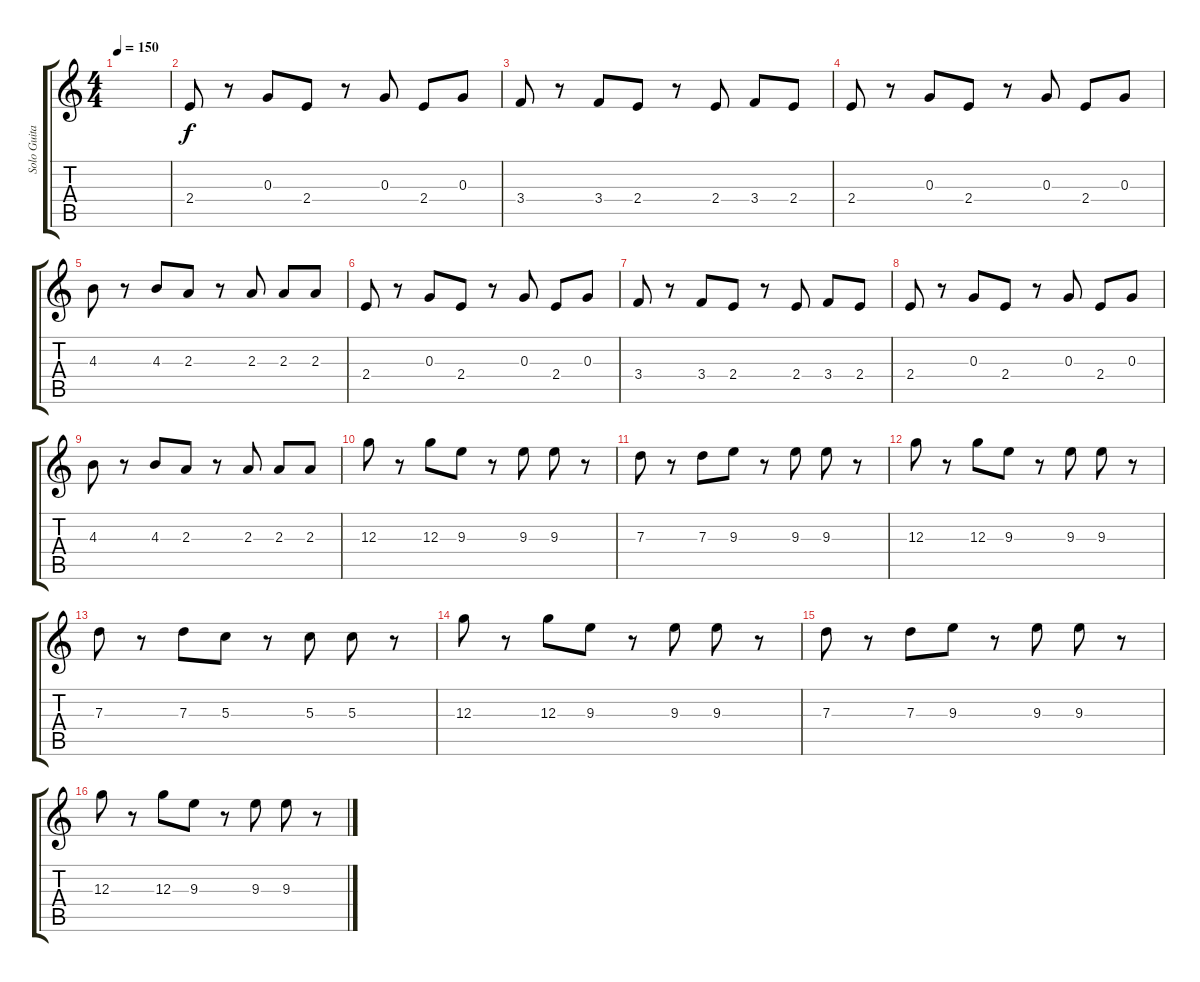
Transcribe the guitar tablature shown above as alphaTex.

\track ("Solo Guitar" "Solo Guita") {instrument electricguitarclean}
\staff {score tabs}
\tuning (E4 B3 G3 D3 A2 E2) {hide}
\ts (4 4)
\tempo 150
\clef g2
\ks c
|
2.4.8 r.8 0.3.8 2.4.8 r.8 0.3.8 2.4.8 0.3.8 |
3.4.8 r.8 3.4.8 2.4.8 r.8 2.4.8 3.4.8 2.4.8 |
2.4.8 r.8 0.3.8 2.4.8 r.8 0.3.8 2.4.8 0.3.8 |
4.3.8 r.8 4.3.8 2.3.8 r.8 2.3.8 2.3.8 2.3.8 |
2.4.8 r.8 0.3.8 2.4.8 r.8 0.3.8 2.4.8 0.3.8 |
3.4.8 r.8 3.4.8 2.4.8 r.8 2.4.8 3.4.8 2.4.8 |
2.4.8 r.8 0.3.8 2.4.8 r.8 0.3.8 2.4.8 0.3.8 |
4.3.8 r.8 4.3.8 2.3.8 r.8 2.3.8 2.3.8 2.3.8 |
12.3.8 r.8 12.3.8 9.3.8 r.8 9.3.8 9.3.8 r.8 |
7.3.8 r.8 7.3.8 9.3.8 r.8 9.3.8 9.3.8 r.8 |
12.3.8 r.8 12.3.8 9.3.8 r.8 9.3.8 9.3.8 r.8 |
7.3.8 r.8 7.3.8 5.3.8 r.8 5.3.8 5.3.8 r.8 |
12.3.8 r.8 12.3.8 9.3.8 r.8 9.3.8 9.3.8 r.8 |
7.3.8 r.8 7.3.8 9.3.8 r.8 9.3.8 9.3.8 r.8 |
12.3.8 r.8 12.3.8 9.3.8 r.8 9.3.8 9.3.8 r.8
